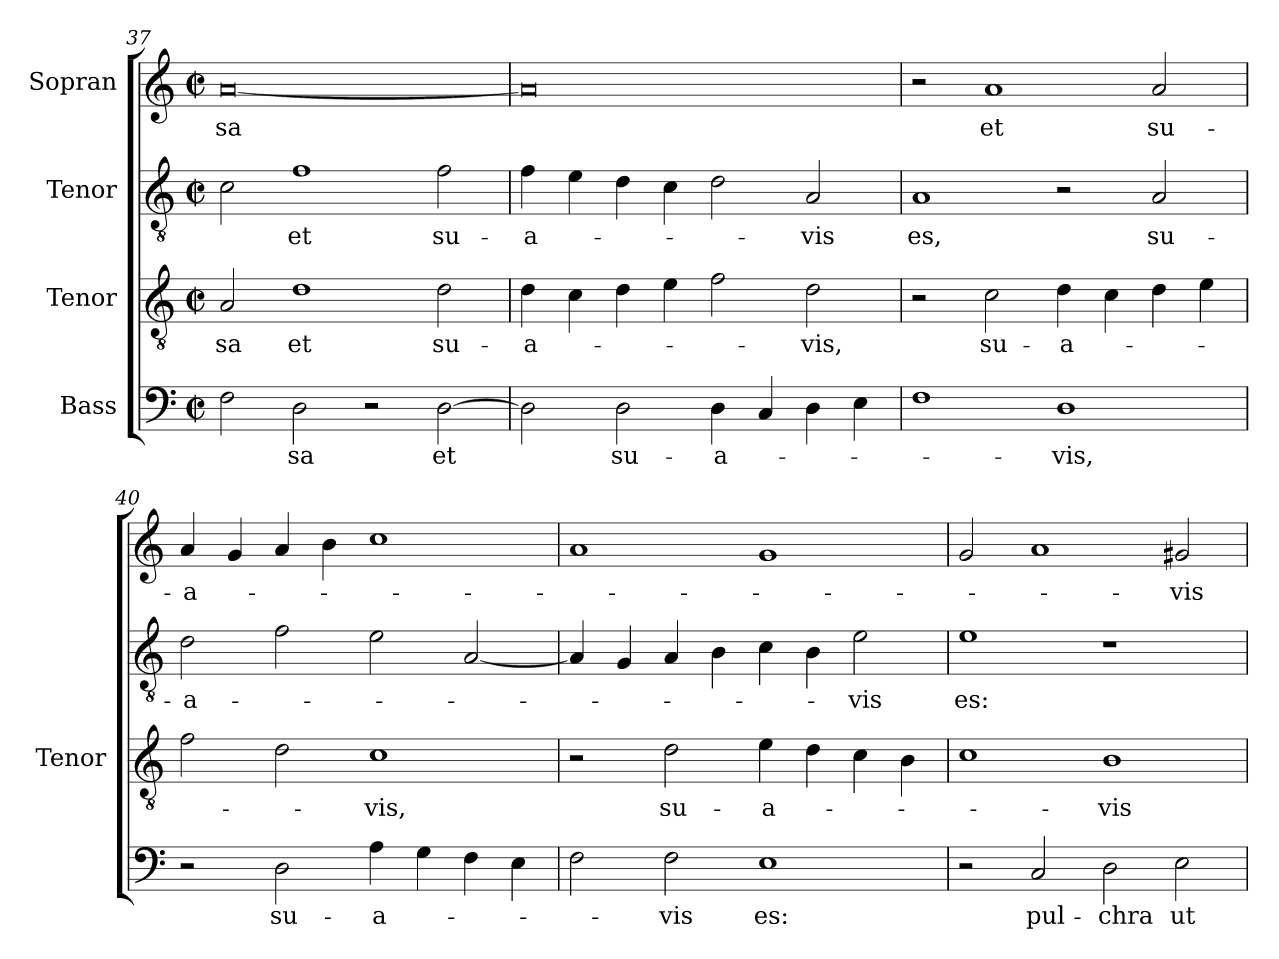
**kern	**text	**kern	**text	**kern	**text	**kern	**text
*part4	*part4	*part3	*part3	*part2	*part2	*part1	*part1
*staff4	*staff4	*staff3	*staff3	*staff2	*staff2	*staff1	*staff1
*I"Bass	*	*I"Tenor	*	*I"Tenor	*	*I"Sopran	*
*	*	*I'Tenor	*	*	*	*	*
!!LO:LB:g=z
*clefF4	*	*clefGv2	*	*clefGv2	*	*clefG2	*
*	*	*ITrd7c12	*	*ITrd7c12	*	*	*
*k[]	*	*k[]	*	*k[]	*	*k[]	*
*M2/2	*	*M2/2	*	*M2/2	*	*M2/2	*
*met(c|)	*	*met(c|)	*	*met(c|)	*	*met(c|)	*
=37	=37	=37	=37	=37	=37	=37	=37
!	!	!	!LO:LY:b:color=#000000	!	!	!	!
!	!	!	!	!	!	!	!LO:LY:b:color=#000000
2Fi\	.	2AAi/	-sa	2Ci\	.	[<0ai	-sa
!	!LO:LY:b:color=#000000	!	!	!	!	!	!
!	!	!	!LO:LY:b:color=#000000	!	!	!	!
!	!	!	!	!	!LO:LY:b:color=#000000	!	!
2Di\	-sa	1Di	et	1Fi	et	.	.
2r	.	.	.	.	.	.	.
!	!LO:LY:b:color=#000000	!	!	!	!	!	!
!	!	!	!LO:LY:b:color=#000000	!	!	!	!
!	!	!	!	!	!LO:LY:b:color=#000000	!	!
[>2Di\	et	2Di\	su-	2Fi\	su-	.	.
=38	=38	=38	=38	=38	=38	=38	=38
!	!	!	!LO:LY:b:color=#000000	!	!	!	!
!	!	!	!	!	!LO:LY:b:color=#000000	!	!
2Di\]	.	4Di\	-a-	4Fi\	-a-	0ai]	.
.	.	4Ci\	.	4Ei\	.	.	.
!	!LO:LY:b:color=#000000	!	!	!	!	!	!
2Di\	su-	4Di\	.	4Di\	.	.	.
.	.	4Ei\	.	4Ci\	.	.	.
!	!LO:LY:b:color=#000000	!	!	!	!	!	!
4Di\	-a-	2Fi\	.	2Di\	.	.	.
4Ci/	.	.	.	.	.	.	.
!	!	!	!LO:LY:b:color=#000000	!	!	!	!
!	!	!	!	!	!LO:LY:b:color=#000000	!	!
4Di\	.	2Di\	-vis,	2AAi/	-vis	.	.
4Ei\	.	.	.	.	.	.	.
=39	=39	=39	=39	=39	=39	=39	=39
!	!	!	!	!	!LO:LY:b:color=#000000	!	!
1Fi	.	2r	.	1AAi	es,	2r	.
!	!	!	!LO:LY:b:color=#000000	!	!	!	!
!	!	!	!	!	!	!	!LO:LY:b:color=#000000
.	.	2Ci\	su-	.	.	1ai	et
!	!LO:LY:b:color=#000000	!	!	!	!	!	!
!	!	!	!LO:LY:b:color=#000000	!	!	!	!
1Di	-vis,	4Di\	-a-	2r	.	.	.
.	.	4Ci\	.	.	.	.	.
!	!	!	!	!	!LO:LY:b:color=#000000	!	!
!	!	!	!	!	!	!	!LO:LY:b:color=#000000
.	.	4Di\	.	2AAi/	su-	2ai/	su-
.	.	4Ei\	.	.	.	.	.
=40	=40	=40	=40	=40	=40	=40	=40
!	!	!	!	!	!LO:LY:b:color=#000000	!	!
!	!	!	!	!	!	!	!LO:LY:b:color=#000000
2r	.	2Fi\	.	2Di\	-a-	4ai/	-a-
.	.	.	.	.	.	4gi/	.
!	!LO:LY:b:color=#000000	!	!	!	!	!	!
2Di\	su-	2Di\	.	2Fi\	.	4ai/	.
.	.	.	.	.	.	4bi\	.
!	!LO:LY:b:color=#000000	!	!	!	!	!	!
!	!	!	!LO:LY:b:color=#000000	!	!	!	!
4Ai\	-a-	1Ci	-vis,	2Ei\	.	1cci	.
4Gi\	.	.	.	.	.	.	.
4Fi\	.	.	.	[<2AAi/	.	.	.
4Ei\	.	.	.	.	.	.	.
=41	=41	=41	=41	=41	=41	=41	=41
2Fi\	.	2r	.	4AAi/]	.	1ai	.
.	.	.	.	4GGi/	.	.	.
!	!LO:LY:b:color=#000000	!	!	!	!	!	!
!	!	!	!LO:LY:b:color=#000000	!	!	!	!
2Fi\	-vis	2Di\	su-	4AAi/	.	.	.
.	.	.	.	4BBi\	.	.	.
!	!LO:LY:b:color=#000000	!	!	!	!	!	!
!	!	!	!LO:LY:b:color=#000000	!	!	!	!
1Ei	es:	4Ei\	-a-	4Ci\	.	1gi	.
.	.	4Di\	.	4BBi\	.	.	.
!	!	!	!	!	!LO:LY:b:color=#000000	!	!
.	.	4Ci\	.	2Ei\	-vis	.	.
.	.	4BBi\	.	.	.	.	.
=42	=42	=42	=42	=42	=42	=42	=42
!	!	!	!	!	!LO:LY:b:color=#000000	!	!
2r	.	1Ci	.	1Ei	es:	2gi/	.
!	!LO:LY:b:color=#000000	!	!	!	!	!	!
2Ci/	pul-	.	.	.	.	1ai	.
!	!LO:LY:b:color=#000000	!	!	!	!	!	!
!	!	!	!LO:LY:b:color=#000000	!	!	!	!
2Di\	-chra	1BBi	-vis	1r	.	.	.
!	!LO:LY:b:color=#000000	!	!	!	!	!	!
!	!	!	!	!	!	!	!LO:LY:b:color=#000000
2Ei\	ut	.	.	.	.	2g#Xi/	-vis
=	=	=	=	=	=	=	=
*-	*-	*-	*-	*-	*-	*-	*-
